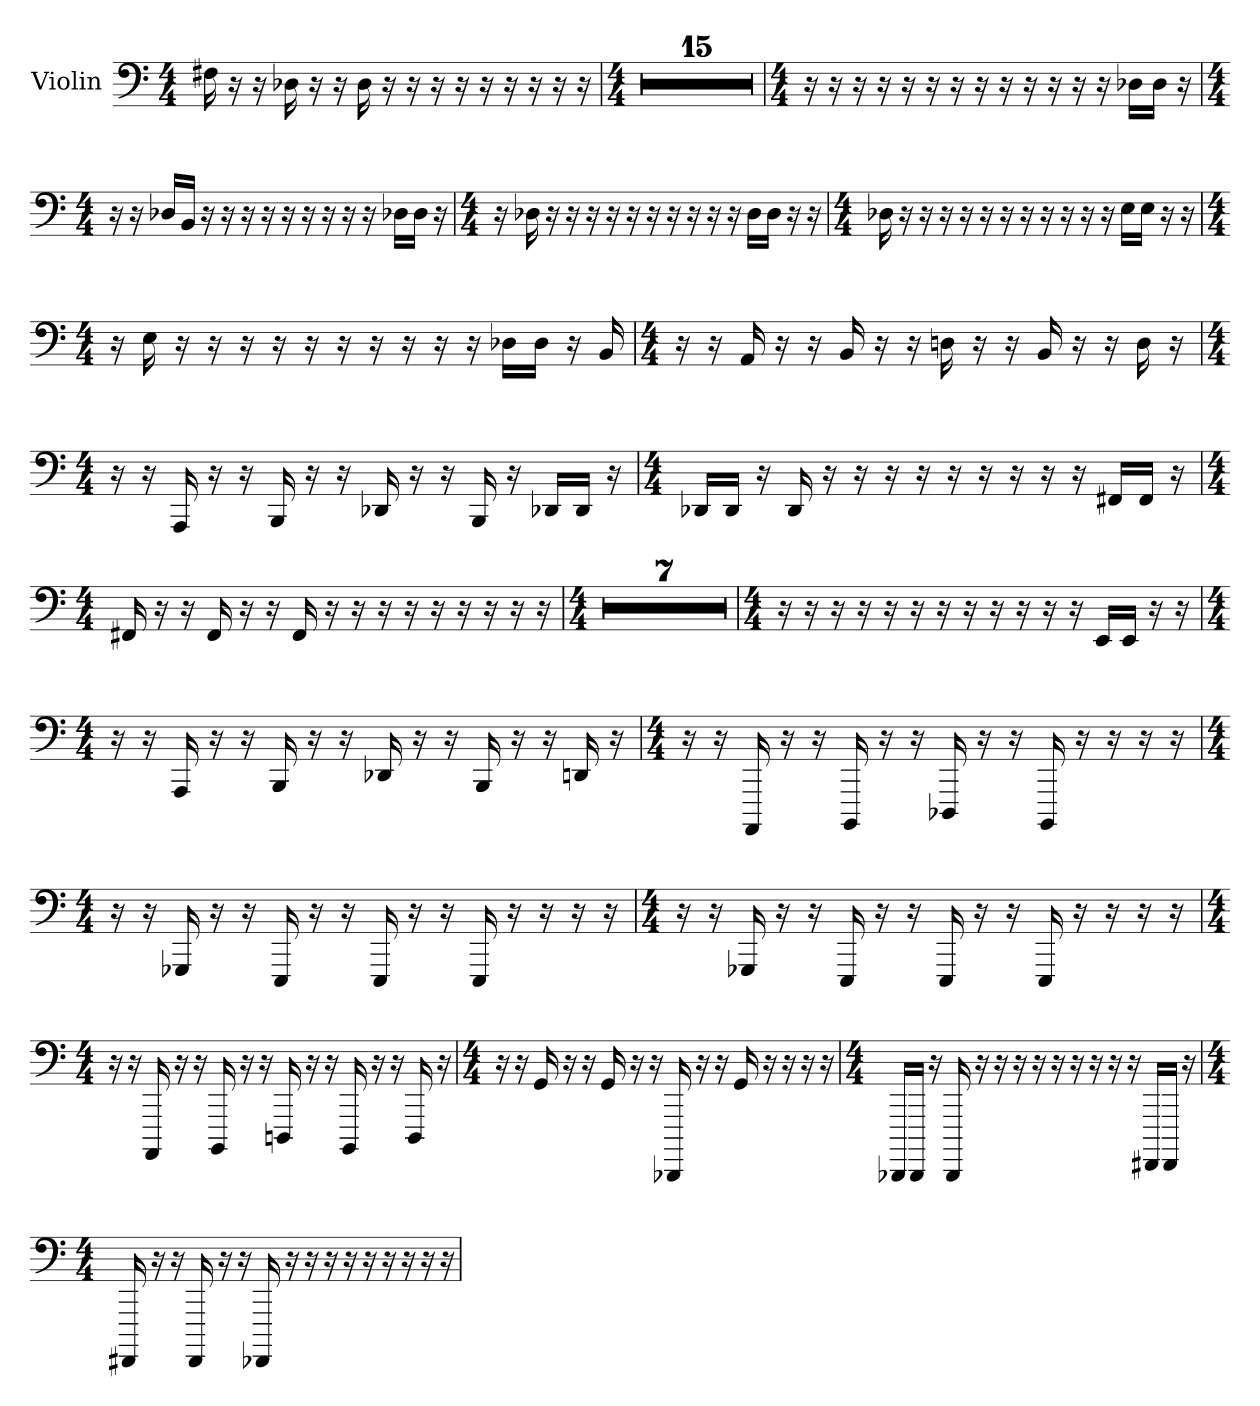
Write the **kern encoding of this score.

**kern
*part1
*staff1
*I"Violin
*I'Vln
*M4/4
=
16F#X
16r
16r
16D-X
16r
16r
16D-
16r
16r
16r
16r
16r
16r
16r
16r
16r
=
*M4/4
1r
=
*M4/4
1r
=
*M4/4
1r
=
*M4/4
1r
=
*M4/4
1r
=
*M4/4
1r
=
*M4/4
1r
=
*M4/4
1r
=
*M4/4
1r
=
*M4/4
1r
=
*M4/4
1r
=
*M4/4
1r
=
*M4/4
1r
=
*M4/4
1r
=
*M4/4
1r
=
*M4/4
16r
16r
16r
16r
16r
16r
16r
16r
16r
16r
16r
16r
16r
16D-XLL
16D-JJ
16r
=
*M4/4
16r
16r
16D-XLL
16BBJJ
16r
16r
16r
16r
16r
16r
16r
16r
16r
16D-XLL
16D-JJ
16r
=
*M4/4
16r
16D-X
16r
16r
16r
16r
16r
16r
16r
16r
16r
16r
16D-LL
16D-JJ
16r
16r
=
*M4/4
16D-X
16r
16r
16r
16r
16r
16r
16r
16r
16r
16r
16r
16ELL
16EJJ
16r
16r
=
*M4/4
16r
16E
16r
16r
16r
16r
16r
16r
16r
16r
16r
16r
16D-XLL
16D-JJ
16r
16BB
=
*M4/4
16r
16r
16AA
16r
16r
16BB
16r
16r
16Dn
16r
16r
16BB
16r
16r
16D
16r
=
*M4/4
16r
16r
16AAA
16r
16r
16BBB
16r
16r
16DD-X
16r
16r
16BBB
16r
16DD-XLL
16DD-JJ
16r
=
*M4/4
16DD-XLL
16DD-JJ
16r
16DD-
16r
16r
16r
16r
16r
16r
16r
16r
16r
16FF#XLL
16FF#JJ
16r
=
*M4/4
16FF#X
16r
16r
16FF#
16r
16r
16FF#
16r
16r
16r
16r
16r
16r
16r
16r
16r
=
*M4/4
1r
=
*M4/4
1r
=
*M4/4
1r
=
*M4/4
1r
=
*M4/4
1r
=
*M4/4
1r
=
*M4/4
1r
=
*M4/4
16r
16r
16r
16r
16r
16r
16r
16r
16r
16r
16r
16r
16EELL
16EEJJ
16r
16r
=
*M4/4
16r
16r
16AAA
16r
16r
16BBB
16r
16r
16DD-X
16r
16r
16BBB
16r
16r
16DDn
16r
=
*M4/4
16r
16r
16AAAA
16r
16r
16BBBB
16r
16r
16DDD-X
16r
16r
16BBBB
16r
16r
16r
16r
=
*M4/4
16r
16r
16GGG-X
16r
16r
16EEE
16r
16r
16EEE
16r
16r
16EEE
16r
16r
16r
16r
=
*M4/4
16r
16r
16GGG-X
16r
16r
16EEE
16r
16r
16EEE
16r
16r
16EEE
16r
16r
16r
16r
=
*M4/4
16r
16r
16AAAA
16r
16r
16BBBB
16r
16r
16DDDn
16r
16r
16BBBB
16r
16r
16DDD
16r
=
*M4/4
16r
16r
16AAAAA
16r
16r
16BBBBB
16r
16r
16DDDD-X
16r
16r
16BBBBB
16r
16r
16r
16r
=
*M4/4
16DDDD-XLL
16DDDD-JJ
16r
16DDDD-
16r
16r
16r
16r
16r
16r
16r
16r
16r
16FFFF#XLL
16FFFF#JJ
16r
=
*M4/4
16FFFF#X
16r
16r
16FFFF#
16r
16r
16FFFF-X
16r
16r
16r
16r
16r
16r
16r
16r
16r
=
*-
